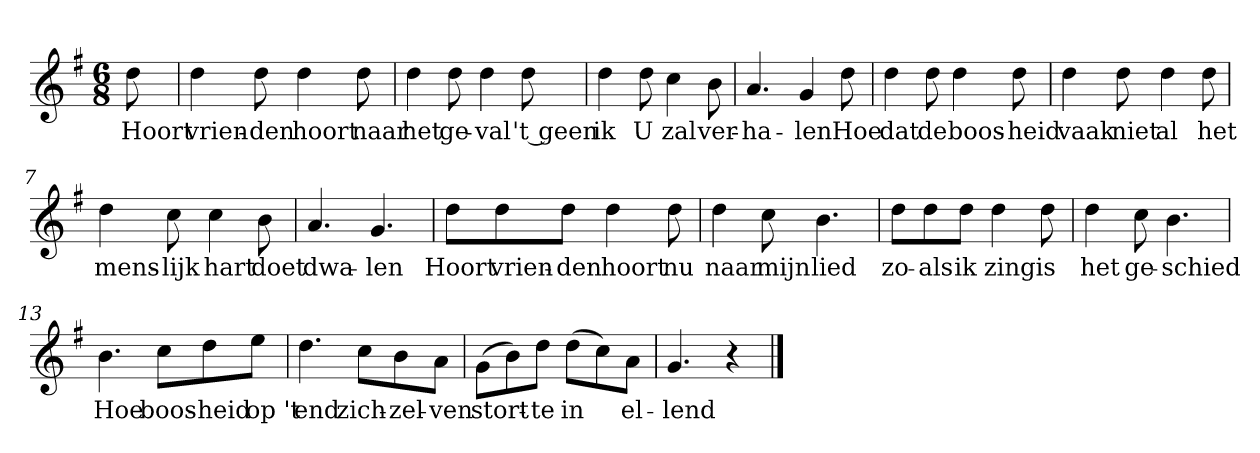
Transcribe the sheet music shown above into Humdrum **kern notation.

**kern	**text
*part1	*part1
*staff1	*staff1
*clefG2	*
*k[f#]	*
*G:	*
*M6/8	*
*MM120	*
=	=
8dd	Hoort
=1	=1
4dd	vrien-
8dd	-den
4dd	hoort
8dd	naar
=2	=2
4dd	het
8dd	ge-
4dd	-val
8dd	't geen
=3	=3
4dd	ik
8dd	U
4cc	zal
8b	ver-
=4	=4
4.a	-ha-
4g	-len
8dd	Hoe
=5	=5
4dd	dat
8dd	de
4dd	boos-
8dd	-heid
=6	=6
4dd	vaak
8dd	niet
4dd	al
8dd	het
=7	=7
4dd	mens-
8cc	-lijk
4cc	hart
8b	doet
=8	=8
4.a	dwa-
4.g	-len
=9	=9
8dd\L	Hoort
8dd\	vrien-
8dd\J	-den
4dd	hoort
8dd	nu
=10	=10
4dd	naar
8cc	mijn
4.b	lied
=11	=11
8dd\L	zo-
8dd\	-als
8dd\J	ik
4dd	zing
8dd	is
=12	=12
4dd	het
8cc	ge-
4.b	-schied
=13	=13
4.b	Hoe
8cc\L	boos-
8dd\	-heid
8ee\J	op 't
=14	=14
4.dd	end
8cc\L	zich-
8b\	-zel-
8a\J	-ven
=15	=15
(8g\L	stort-
8b\)	.
8dd\J	-te
(8dd\L	in
8cc\)	.
8a\J	el-
=16	=16
4.g	-lend
4r	.
==	==
*-	*-
